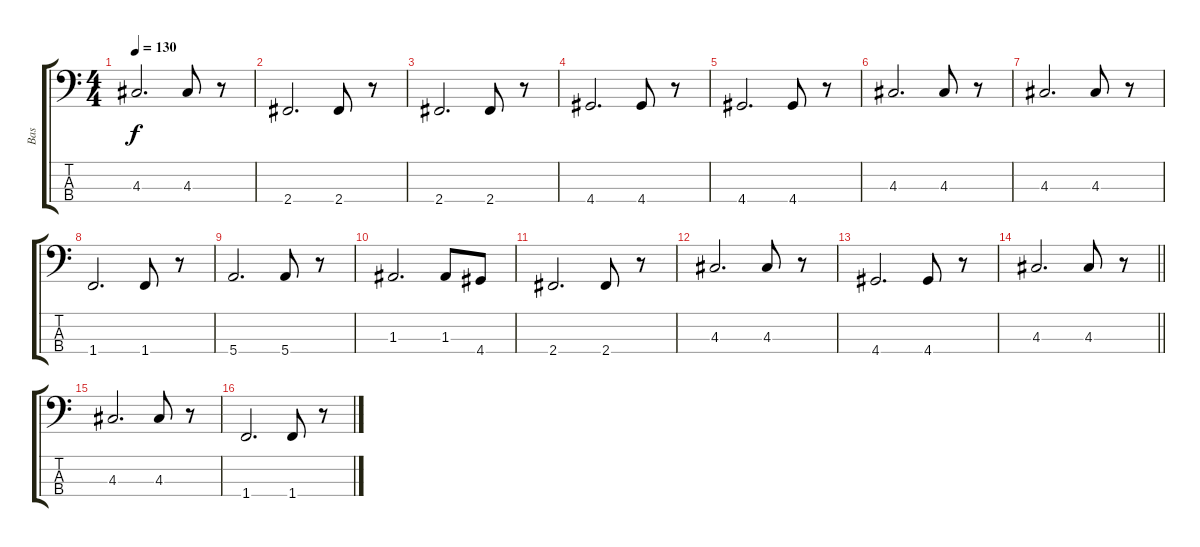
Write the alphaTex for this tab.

\track ("Bas" "Bas") {instrument electricbassfinger}
\staff {score tabs}
\tuning (G2 D2 A1 E1) {hide}
\ts (4 4)
\tempo 130
\clef f4
\ks c
4.3.2{d dy f} 4.3.8 r.8 |
2.4.2{d} 2.4.8 r.8 |
2.4.2{d} 2.4.8 r.8 |
4.4.2{d} 4.4.8 r.8 |
4.4.2{d} 4.4.8 r.8 |
4.3.2{d} 4.3.8 r.8 |
4.3.2{d} 4.3.8 r.8 |
1.4.2{d} 1.4.8 r.8 |
5.4.2{d} 5.4.8 r.8 |
1.3.2{d} 1.3.8 4.4.8 |
2.4.2{d} 2.4.8 r.8 |
4.3.2{d} 4.3.8 r.8 |
4.4.2{d} 4.4.8 r.8 |
\barLineRight lightlight
4.3.2{d} 4.3.8 r.8 |
4.3.2{d} 4.3.8 r.8 |
1.4.2{d} 1.4.8 r.8
